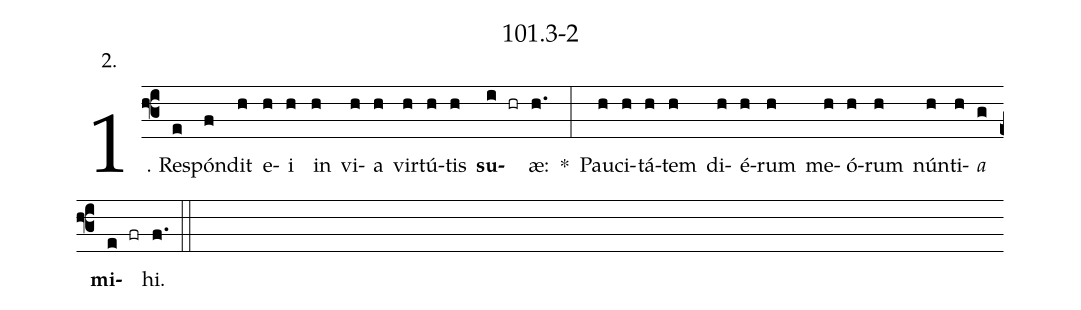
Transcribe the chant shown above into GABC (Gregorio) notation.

name: 101.3-2;
annotation: 2.;
%%
(f3)1. Re(e)spón(f)dit(h) e(h)i(h) in(h) vi(h)a(h) vir(h)tú(h)tis(h) <b>su</b>(i hr)æ:(h.) *(:) Pau(h)ci(h)tá(h)tem(h) di(h)é(h)rum(h) me(h)ó(h)rum(h) nún(h)ti(h)<i>a</i>(g) <b>mi</b>(e fr)hi.(f.) (::)


%E(h) u(h) o(h) u(g) a(e) e.(f.) (::)
